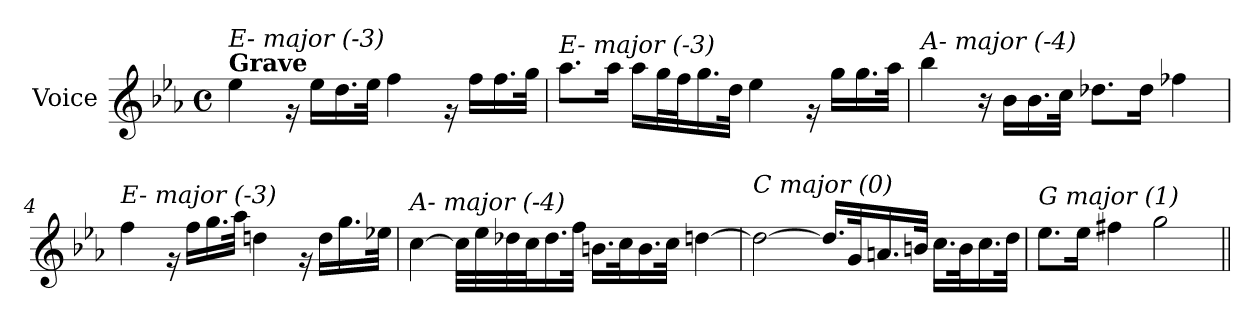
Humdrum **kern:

**kern
*part1
*staff1
*I"Voice
*I'V
*clefG2
*k[b-e-a-]
*M4/4
*met(c)
*MM40
=1
!LO:TX:a:B:t=Grave
!LO:TX:i:t=E- major (-3)
4ee-\
16rg
16ee-\LL
16.dd\
32ee-\JJk
4ff\
16rg
16ff\LL
16.ff\
32gg\JJk
=2
!LO:TX:i:t=E- major (-3)
8.aa-\L
16aa-\Jk
16aa-\LL
32gg\L
32ff\J
16.gg\
32dd\JJk
4ee-\
16rg
16gg\LL
16.gg\
32aa-\JJk
!!LO:LB:g=z
=3
!LO:TX:i:t=A- major (-4)
4bb-\
16r
16b-\LL
16.b-\
32cc\JJk
8.dd-X\L
16dd-\Jk
4ff-Xi\
=4
!LO:TX:i:t=E- major (-3)
4ff\
16rg
16ff\LL
16.gg\
32aa-\JJk
4ddn\
16rg
16dd\LL
16.gg\
32ee-X\JJk
!!LO:LB:g=z
=5
!LO:TX:i:t=A- major (-4)
[4cc\
32cc\LLL]
32ee-\
32dd-X\
32cc\J
16.dd-\
32ff\JJk
16.bn\LL
32cc\K
16.b\
32cc\JJk
[4ddn\
=6
!LO:TX:i:t=C major (0)
2dd\_
16.dd/LL]
32g/K
16.an/
32bn/JJk
16.cc\LL
32b\K
16.cc\
32dd\JJk
=7
!LO:TX:i:t=G major (1)
8.ee-\L
16ee-\Jk
4ff#X\
2gg\
=||
*-
